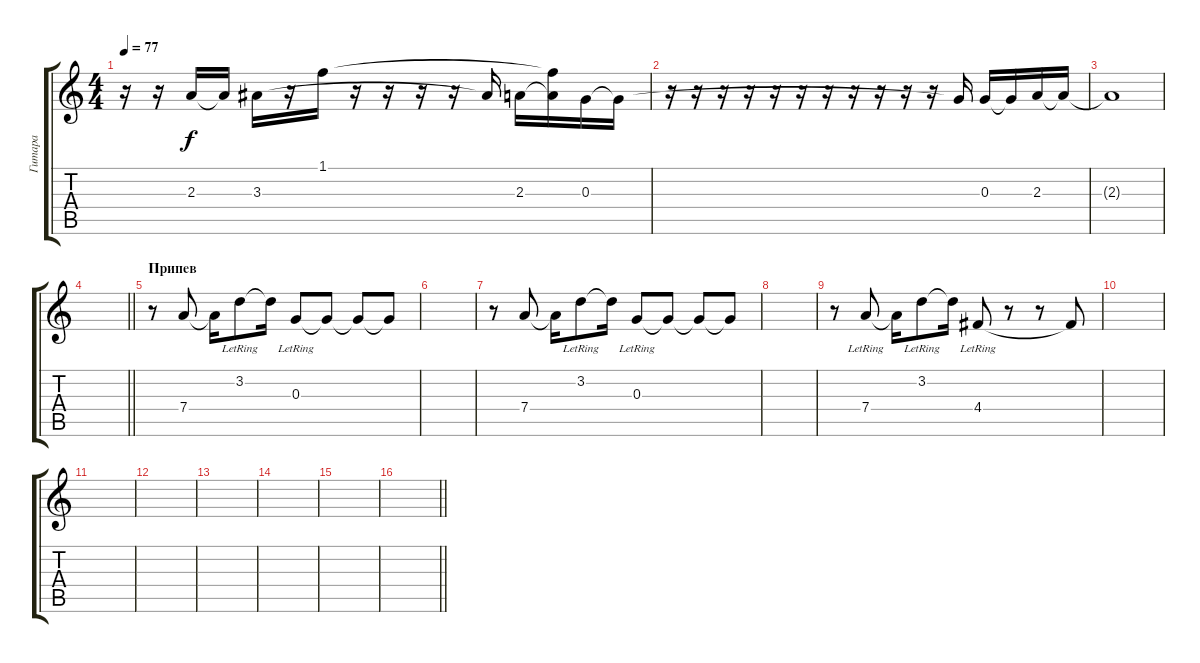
\track ("Гитара" "Гитара") {instrument acousticguitarsteel}
\staff {score tabs}
\tuning (E4 B3 G3 D3 A2 E2) {hide}
\ts (4 4)
\tempo 77
\clef g2
\ks c
r.16{dy f} r.16 2.3.16 2.3{t}.16 3.3.16 r.16 1.1.16 r.16 r.16 r.16 r.16 3.3{t}.16 2.3.16 (1.1{t} 2.3{t}).16 0.3.16 0.3{t}.16 |
r.16 r.16 r.16 r.16 r.16 r.16 r.16 r.16 r.16 r.16 r.16 0.3{t}.16 0.3.16 0.3{t}.16 2.3.16 2.3{t}.16 |
2.3{t}.1 |
\barLineRight lightlight
|
\section ("" "Припев")
r.8 7.4.8 7.4{t}.16 3.2{lr}.8 3.2{t}.16 0.3{lr}.8 0.3{t}.8 0.3{t}.8 0.3{t}.8 |
|
r.8 7.4.8 7.4{t}.16 3.2{lr}.8 3.2{t}.16 0.3{lr}.8 0.3{t}.8 0.3{t}.8 0.3{t}.8 |
|
r.8 7.4{lr}.8 7.4{t}.16 3.2{lr}.8 3.2{t}.16 4.4{lr}.8 r.8 r.8 4.4{t}.8 |
|
|
|
|
|
|
\barLineRight lightlight
